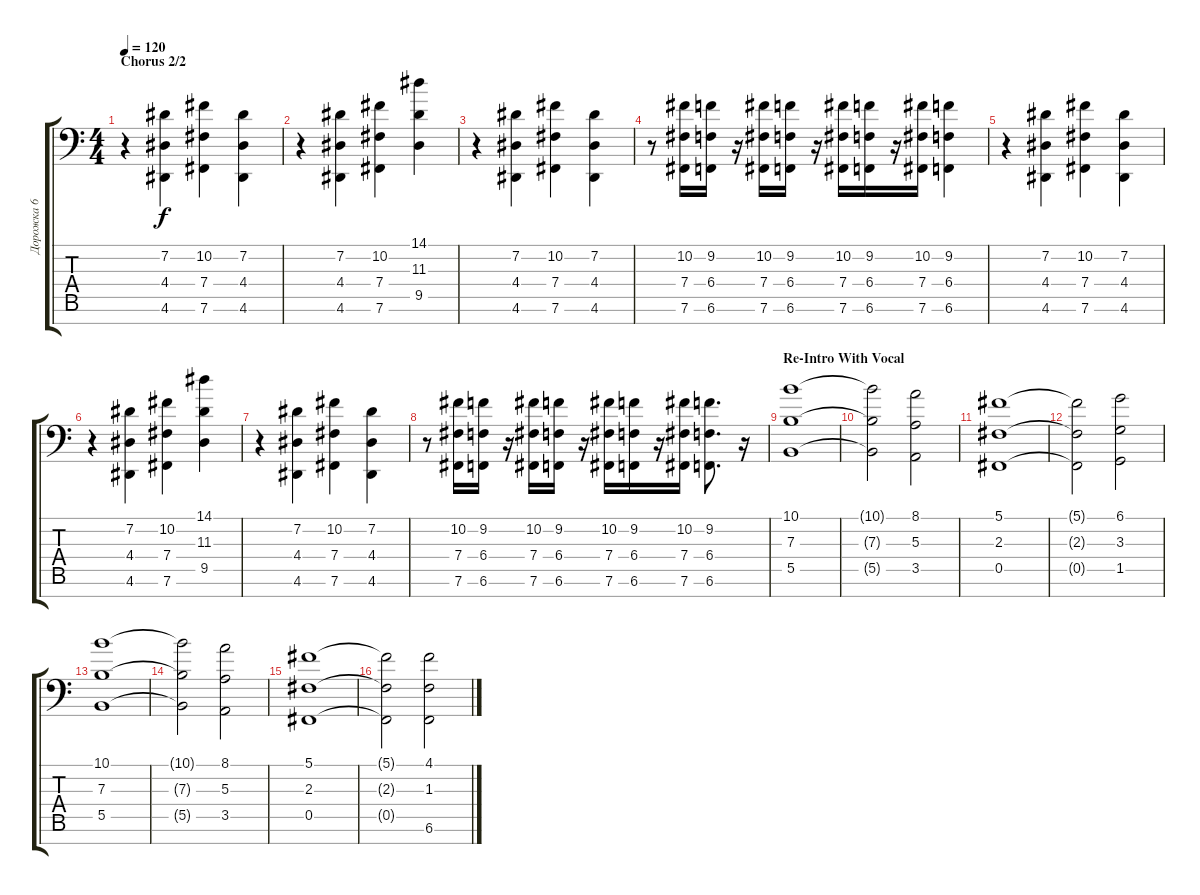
\track ("Дорожка 6" "Дорожка 6") {instrument churchorgan}
\staff {score tabs}
\tuning (Db4 Ab3 E3 B2 Gb2 B1 Ab1) {hide}
\ts (4 4)
\section ("" "Chorus 2/2")
\tempo 120
\clef f4
\ks c
r.4{dy f} (7.2 4.4 4.6).4 (10.2 7.4 7.6).4 (7.2 4.4 4.6).4 |
r.4 (7.2 4.4 4.6).4 (10.2 7.4 7.6).4 (14.1 11.3 9.5).4 |
r.4 (7.2 4.4 4.6).4 (10.2 7.4 7.6).4 (7.2 4.4 4.6).4 |
r.8 (10.2 7.4 7.6).16 (9.2 6.4 6.6).16 r.16 (10.2 7.4 7.6).16 (9.2 6.4 6.6).16 r.16 (10.2 7.4 7.6).16 (9.2 6.4 6.6).16 r.16 (10.2 7.4 7.6).16 (9.2 6.4 6.6).4 |
r.4 (7.2 4.4 4.6).4 (10.2 7.4 7.6).4 (7.2 4.4 4.6).4 |
r.4 (7.2 4.4 4.6).4 (10.2 7.4 7.6).4 (14.1 11.3 9.5).4 |
r.4 (7.2 4.4 4.6).4 (10.2 7.4 7.6).4 (7.2 4.4 4.6).4 |
r.8 (10.2 7.4 7.6).16 (9.2 6.4 6.6).16 r.16 (10.2 7.4 7.6).16 (9.2 6.4 6.6).16 r.16 (10.2 7.4 7.6).16 (9.2 6.4 6.6).16 r.16 (10.2 7.4 7.6).16 (9.2 6.4 6.6).8{d} r.16 |
\section ("" "Re-Intro With Vocal")
(10.1 7.3 5.5).1 |
(10.1{t} 7.3{t} 5.5{t}).2 (8.1 5.3 3.5).2 |
(5.1 2.3 0.5).1 |
(5.1{t} 2.3{t} 0.5{t}).2 (6.1 3.3 1.5).2 |
(10.1 7.3 5.5).1 |
(10.1{t} 7.3{t} 5.5{t}).2 (8.1 5.3 3.5).2 |
(5.1 2.3 0.5).1 |
(5.1{t} 2.3{t} 0.5{t}).2 (4.1 1.3 6.6).2
